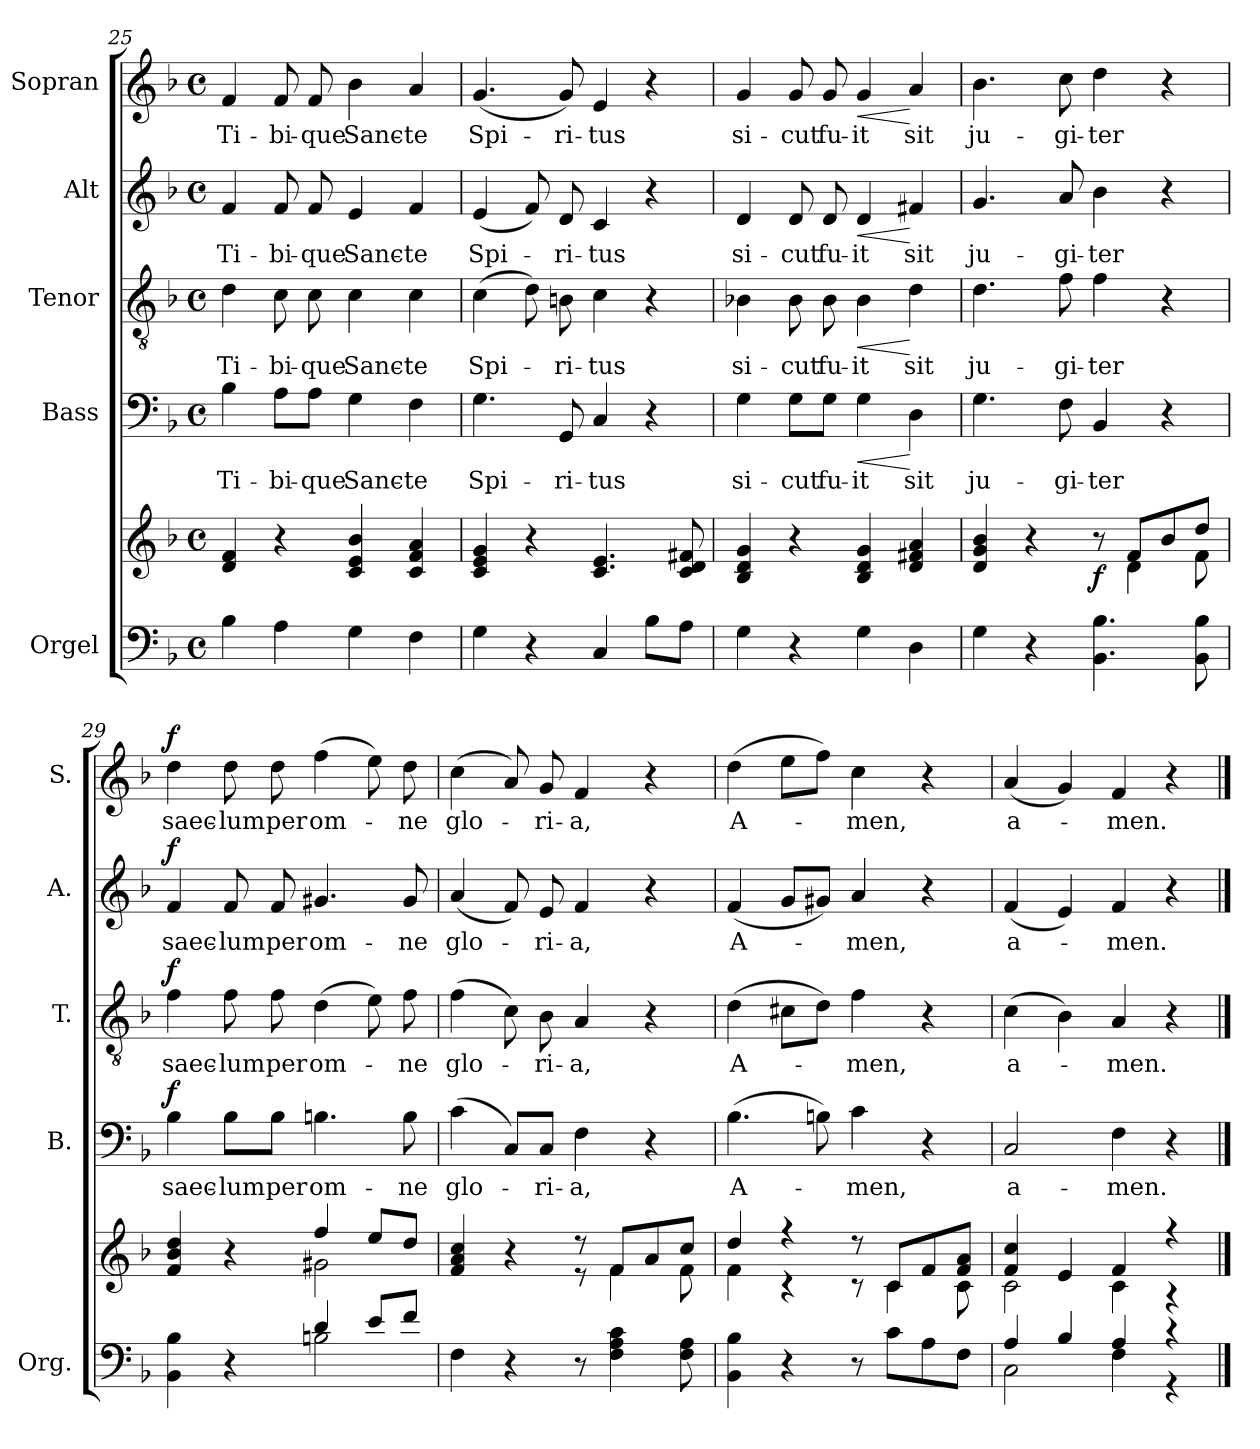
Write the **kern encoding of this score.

**kern	**kern	**dynam	**kern	**text	**dynam	**kern	**text	**dynam	**kern	**text	**dynam	**kern	**text	**dynam
*part5	*part5	*part5	*part4	*part4	*part4	*part3	*part3	*part3	*part2	*part2	*part2	*part1	*part1	*part1
*staff6	*staff5	*staff5/6	*staff4	*staff4	*staff4	*staff3	*staff3	*staff3	*staff2	*staff2	*staff2	*staff1	*staff1	*staff1
*I"Orgel	*	*	*I"Bass	*	*	*I"Tenor	*	*	*I"Alt	*	*	*I"Sopran	*	*
*I'Org.	*	*	*I'B.	*	*	*I'T.	*	*	*I'A.	*	*	*I'S.	*	*
*clefF4	*clefG2	*	*clefF4	*	*	*clefGv2	*	*	*clefG2	*	*	*clefG2	*	*
*k[b-]	*k[b-]	*	*k[b-]	*	*	*k[b-]	*	*	*k[b-]	*	*	*k[b-]	*	*
*F:	*F:	*	*F:	*	*	*F:	*	*	*F:	*	*	*F:	*	*
*M4/4	*M4/4	*	*M4/4	*	*	*M4/4	*	*	*M4/4	*	*	*M4/4	*	*
*met(c)	*met(c)	*	*met(c)	*	*	*met(c)	*	*	*met(c)	*	*	*met(c)	*	*
=25	=25	=25	=25	=25	=25	=25	=25	=25	=25	=25	=25	=25	=25	=25
!	!	!	!	!LO:LY:b	!	!	!LO:LY:b	!	!	!LO:LY:b	!	!	!LO:LY:b	!
4B-\	4d/ 4f/	.	4B-\	Ti-	.	4d\	Ti-	.	4f/	Ti-	.	4f/	Ti-	.
!	!	!	!	!LO:LY:b	!	!	!LO:LY:b	!	!	!LO:LY:b	!	!	!LO:LY:b	!
4A\	4r	.	8A\L	-bi-	.	8c\	-bi-	.	8f/	-bi-	.	8f/	-bi-	.
!	!	!	!	!LO:LY:b	!	!	!LO:LY:b	!	!	!LO:LY:b	!	!	!LO:LY:b	!
.	.	.	8A\J	-que	.	8c\	-que	.	8f/	-que	.	8f/	-que	.
!	!	!	!	!LO:LY:b	!	!	!LO:LY:b	!	!	!LO:LY:b	!	!	!LO:LY:b	!
4G\	4c/ 4e/ 4b-/	.	4G\	Sanc-	.	4c\	Sanc-	.	4e/	Sanc-	.	4b-\	Sanc-	.
!	!	!	!	!LO:LY:b	!	!	!LO:LY:b	!	!	!LO:LY:b	!	!	!LO:LY:b	!
4F\	4c/ 4f/ 4a/	.	4F\	-te	.	4c\	-te	.	4f/	-te	.	4a/	-te	.
!!LO:PB:g=z
=26	=26	=26	=26	=26	=26	=26	=26	=26	=26	=26	=26	=26	=26	=26
!	!	!	!	!LO:LY:b	!	!	!LO:LY:b	!	!	!LO:LY:b	!	!	!LO:LY:b	!
4G\	4c/ 4e/ 4g/	.	4.G\	Spi-	.	(>4c\	Spi-	.	(<4e/	Spi-	.	(<4.g/	Spi-	.
4r	4r	.	.	.	.	8d\)	.	.	8f/)	.	.	.	.	.
!	!	!	!	!LO:LY:b	!	!	!LO:LY:b	!	!	!LO:LY:b	!	!	!LO:LY:b	!
.	.	.	8GG/	-ri-	.	8Bn\	-ri-	.	8d/	-ri-	.	8g/)	-ri-	.
!	!	!	!	!LO:LY:b	!	!	!LO:LY:b	!	!	!LO:LY:b	!	!	!LO:LY:b	!
4C/	4.c/ 4.e/	.	4C/	-tus	.	4c\	-tus	.	4c/	-tus	.	4e/	-tus	.
8B-\L	.	.	4r	.	.	4r	.	.	4r	.	.	4r	.	.
8A\J	8c/ 8d/ 8f#X/	.	.	.	.	.	.	.	.	.	.	.	.	.
=27	=27	=27	=27	=27	=27	=27	=27	=27	=27	=27	=27	=27	=27	=27
!	!	!	!	!LO:LY:b	!	!	!LO:LY:b	!	!	!LO:LY:b	!	!	!LO:LY:b	!
4G\	4B-/ 4d/ 4g/	.	4G\	si-	.	4B-X\	si-	.	4d/	si-	.	4g/	si-	.
!	!	!	!	!LO:LY:b	!	!	!LO:LY:b	!	!	!LO:LY:b	!	!	!LO:LY:b	!
4r	4r	.	8G\L	-cut	.	8B-\	-cut	.	8d/	-cut	.	8g/	-cut	.
!	!	!	!	!LO:LY:b	!	!	!LO:LY:b	!	!	!LO:LY:b	!	!	!LO:LY:b	!
.	.	.	8G\J	fu-	.	8B-\	fu-	.	8d/	fu-	.	8g/	fu-	.
!	!	!	!	!LO:LY:b	!LO:HP:b	!	!LO:LY:b	!LO:HP:b	!	!LO:LY:b	!LO:HP:b	!	!LO:LY:b	!LO:HP:b
4G\	4B-/ 4d/ 4g/	.	4G\	-it	<	4B-\	-it	<	4d/	-it	<	4g/	-it	<
!	!	!	!	!LO:LY:b	!	!	!LO:LY:b	!	!	!LO:LY:b	!	!	!LO:LY:b	!
4D\	4d/ 4f#X/ 4a/	.	4D\	sit	[	4d\	sit	[	4f#X/	sit	[	4a/	sit	[
=28	=28	=28	=28	=28	=28	=28	=28	=28	=28	=28	=28	=28	=28	=28
*	*^	*	*	*	*	*	*	*	*	*	*	*	*	*
!	!	!	!	!	!LO:LY:b	!	!	!LO:LY:b	!	!	!LO:LY:b	!	!	!LO:LY:b	!
4G\	4d/ 4g/ 4b-/	2ryy	.	4.G\	ju-	.	4.d\	ju-	.	4.g/	ju-	.	4.b-\	ju-	.
4r	4r	.	.	.	.	.	.	.	.	.	.	.	.	.	.
!	!	!	!	!	!LO:LY:b	!	!	!LO:LY:b	!	!	!LO:LY:b	!	!	!LO:LY:b	!
.	.	.	.	8F\	-gi-	.	8f\	-gi-	.	8a/	-gi-	.	8cc\	-gi-	.
!	!	!	!LO:DY:b	!	!LO:LY:b	!	!	!LO:LY:b	!	!	!LO:LY:b	!	!	!LO:LY:b	!
4.BB-\ 4.B-\	8r	8ryy	f	4BB-/	-ter	.	4f\	-ter	.	4b-\	-ter	.	4dd\	-ter	.
.	8f/L	4d\	.	.	.	.	.	.	.	.	.	.	.	.	.
.	8b-/	.	.	4r	.	.	4r	.	.	4r	.	.	4r	.	.
8BB-\ 8B-\	8dd/J	8f\	.	.	.	.	.	.	.	.	.	.	.	.	.
=29	=29	=29	=29	=29	=29	=29	=29	=29	=29	=29	=29	=29	=29	=29	=29
*^	*	*	*	*	*	*	*	*	*	*	*	*	*	*	*
!	!	!	!	!	!	!LO:LY:b	!LO:DY:a	!	!LO:LY:b	!LO:DY:a	!	!LO:LY:b	!LO:DY:a	!	!LO:LY:b	!LO:DY:a
2ryy	4BB-\ 4B-\	4f/ 4b-/ 4dd/	2ryy	.	4B-\	saec-	f	4f\	saec-	f	4f/	saec-	f	4dd\	saec-	f
!	!	!	!	!	!	!LO:LY:b	!	!	!LO:LY:b	!	!	!LO:LY:b	!	!	!LO:LY:b	!
.	4r	4r	.	.	8B-\L	-lum	.	8f\	-lum	.	8f/	-lum	.	8dd\	-lum	.
!	!	!	!	!	!	!LO:LY:b	!	!	!LO:LY:b	!	!	!LO:LY:b	!	!	!LO:LY:b	!
.	.	.	.	.	8B-\J	per	.	8f\	per	.	8f/	per	.	8dd\	per	.
!	!	!	!	!	!	!LO:LY:b	!	!	!LO:LY:b	!	!	!LO:LY:b	!	!	!LO:LY:b	!
4d/	2Bn\	4ff/	2g#X\	.	4.Bn\	om-	.	(>4d\	om-	.	4.g#X/	om-	.	(>4ff\	om-	.
8e/L	.	8ee/L	.	.	.	.	.	8e\)	.	.	.	.	.	8ee\)	.	.
!	!	!	!	!	!	!LO:LY:b	!	!	!LO:LY:b	!	!	!LO:LY:b	!	!	!LO:LY:b	!
8f/J	.	8dd/J	.	.	8B\	-ne	.	8f\	-ne	.	8g#/	-ne	.	8dd\	-ne	.
*v	*v	*	*	*	*	*	*	*	*	*	*	*	*	*	*	*
!!LO:LB:g=z
=30	=30	=30	=30	=30	=30	=30	=30	=30	=30	=30	=30	=30	=30	=30	=30
!	!	!	!	!	!LO:LY:b	!	!	!LO:LY:b	!	!	!LO:LY:b	!	!	!LO:LY:b	!
4F\	4f/ 4a/ 4cc/	2ryy	.	(>4c\	glo-	.	(>4f\	glo-	.	(<4a/	glo-	.	(>4cc\	glo-	.
4r	4r	.	.	8C/L)	.	.	8c\)	.	.	8f/)	.	.	8a/)	.	.
!	!	!	!	!	!LO:LY:b	!	!	!LO:LY:b	!	!	!LO:LY:b	!	!	!LO:LY:b	!
.	.	.	.	8C/J	-ri-	.	8B-\	-ri-	.	8e/	-ri-	.	8g/	-ri-	.
!	!	!	!	!	!LO:LY:b	!	!	!LO:LY:b	!	!	!LO:LY:b	!	!	!LO:LY:b	!
8r	8r	8r	.	4F\	-a,	.	4A/	-a,	.	4f/	-a,	.	4f/	-a,	.
4F\ 4A\ 4c\	8f/L	4f\	.	.	.	.	.	.	.	.	.	.	.	.	.
.	8a/	.	.	4r	.	.	4r	.	.	4r	.	.	4r	.	.
8F\ 8A\	8cc/J	8f\	.	.	.	.	.	.	.	.	.	.	.	.	.
=31	=31	=31	=31	=31	=31	=31	=31	=31	=31	=31	=31	=31	=31	=31	=31
!	!	!	!	!	!LO:LY:b	!	!	!LO:LY:b	!	!	!LO:LY:b	!	!	!LO:LY:b	!
4BB-\ 4B-\	4dd/	4f\	.	(>4.B-\	A-	.	(>4d\	A-	.	(<4f/	A-	.	(>4dd\	A-	.
4r	4r	4r	.	.	.	.	8c#X\L	.	.	8g/L	.	.	8ee\L	.	.
.	.	.	.	8Bn\)	.	.	8d\J)	.	.	8g#X/J)	.	.	8ff\J)	.	.
!	!	!	!	!	!LO:LY:b	!	!	!LO:LY:b	!	!	!LO:LY:b	!	!	!LO:LY:b	!
8r	8r	8r	.	4c\	-men,	.	4f\	-men,	.	4a/	-men,	.	4cc\	-men,	.
8c\L	8c/L	4c\	.	.	.	.	.	.	.	.	.	.	.	.	.
8A\	8f/	.	.	4r	.	.	4r	.	.	4r	.	.	4r	.	.
8F\J	8f/ 8a/J	8c\	.	.	.	.	.	.	.	.	.	.	.	.	.
=32	=32	=32	=32	=32	=32	=32	=32	=32	=32	=32	=32	=32	=32	=32	=32
*^	*	*	*	*	*	*	*	*	*	*	*	*	*	*	*
!	!	!	!	!	!	!LO:LY:b	!	!	!LO:LY:b	!	!	!LO:LY:b	!	!	!LO:LY:b	!
4A/	2C\	4f/ 4cc/	2c\	.	2C/	a-	.	(>4c\	a-	.	(<4f/	a-	.	(<4a/	a-	.
4B-/	.	4e/	.	.	.	.	.	4B-\)	.	.	4e/)	.	.	4g/)	.	.
!	!	!	!	!	!	!LO:LY:b	!	!	!LO:LY:b	!	!	!LO:LY:b	!	!	!LO:LY:b	!
4A/	4F\	4f/	4c\	.	4F\	-men.	.	4A/	-men.	.	4f/	-men.	.	4f/	-men.	.
4r	4r	4r	4r	.	4r	.	.	4r	.	.	4r	.	.	4r	.	.
*v	*v	*	*	*	*	*	*	*	*	*	*	*	*	*	*	*
*	*v	*v	*	*	*	*	*	*	*	*	*	*	*	*	*
==	==	==	==	==	==	==	==	==	==	==	==	==	==	==
*-	*-	*-	*-	*-	*-	*-	*-	*-	*-	*-	*-	*-	*-	*-
